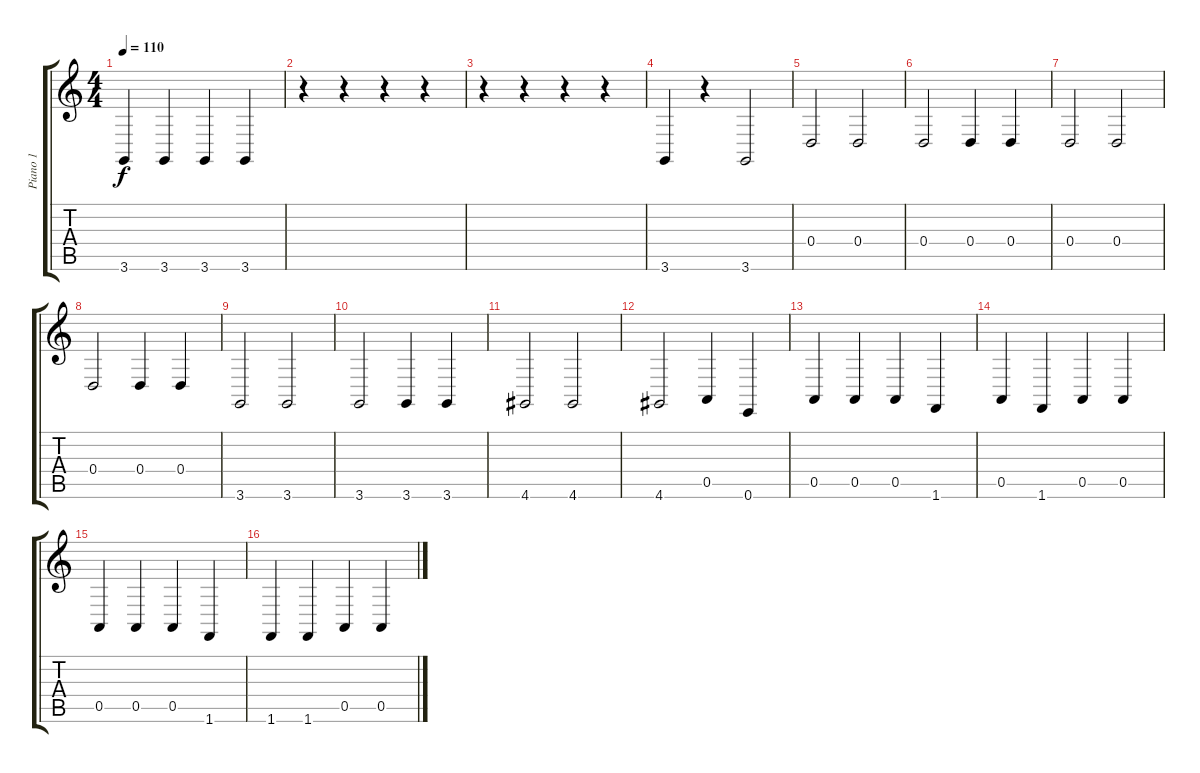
\track ("Piano 1" "Piano 1") {instrument acousticgrandpiano}
\staff {score tabs}
\tuning (E4 B3 G3 D3 A2 E2) {hide}
\ts (4 4)
\tempo 110
\clef g2
\ks c
3.6.4{dy f} 3.6.4 3.6.4 3.6.4 |
r.4 r.4 r.4 r.4 |
r.4 r.4 r.4 r.4 |
3.6.4 r.4 3.6.2 |
0.4.2 0.4.2 |
0.4.2 0.4.4 0.4.4 |
0.4.2 0.4.2 |
0.4.2 0.4.4 0.4.4 |
3.6.2 3.6.2 |
3.6.2 3.6.4 3.6.4 |
4.6.2 4.6.2 |
4.6.2 0.5.4 0.6.4 |
0.5.4 0.5.4 0.5.4 1.6.4 |
0.5.4 1.6.4 0.5.4 0.5.4 |
0.5.4 0.5.4 0.5.4 1.6.4 |
1.6.4 1.6.4 0.5.4 0.5.4
